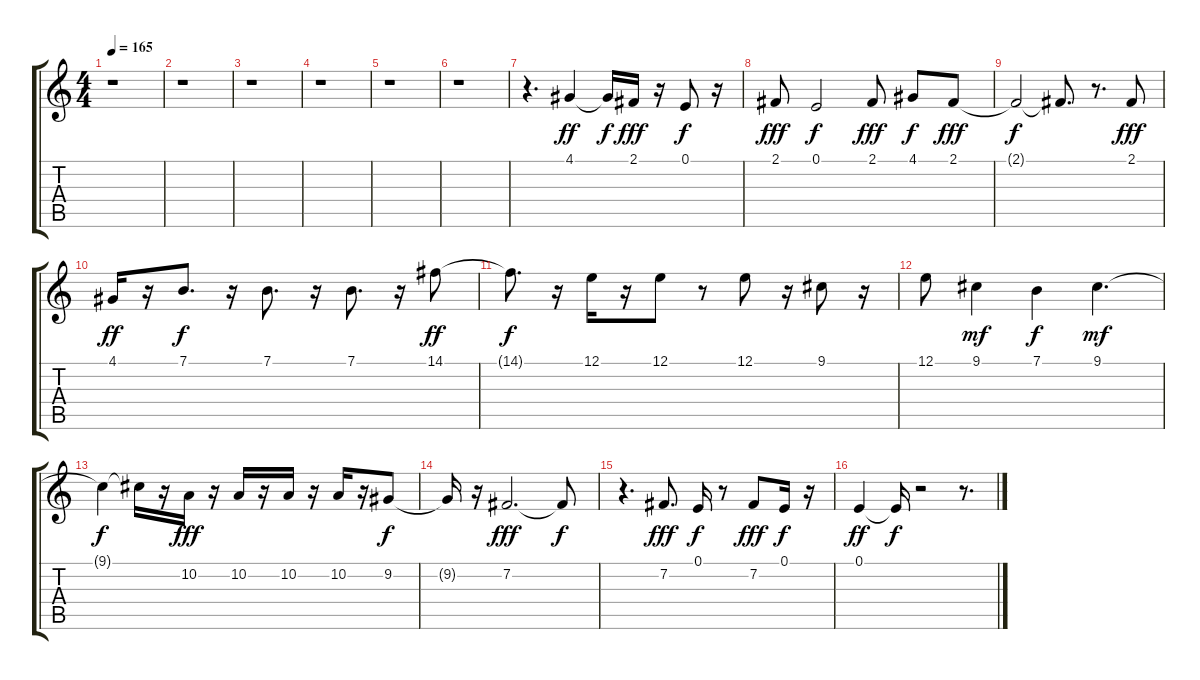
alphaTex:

\track "" {instrument lead3calliope}
\staff {score tabs}
\tuning (E4 B3 G3 D3 A2 E2) {hide}
\ts (4 4)
\tempo 165
\clef g2
\ks c
r.1{dy ff} |
r.1 |
r.1 |
r.1 |
r.1 |
r.1 |
r.4{d} 4.1.4 4.1{t}.16{dy f} 2.1.16{dy fff} r.16 0.1.8{dy f} r.16 |
2.1.8{dy fff} 0.1.2{dy f} 2.1.8{dy fff} 4.1.8{dy f} 2.1.8{dy fff} |
2.1{t}.2{dy f} 2.1{t}.8{d} r.8{d} 2.1.8{dy fff} |
4.1.16{dy ff} r.16 7.1.8{d dy f} r.16 7.1.8{d} r.16 7.1.8{d} r.16 14.1.8{dy ff} |
14.1{t}.8{d dy f} r.16 12.1.16 r.16 12.1.8 r.8 12.1.8 r.16 9.1.8 r.16 |
12.1.8 9.1.4{dy mf} 7.1.4{dy f} 9.1.4{d dy mf} |
9.1{t}.4{dy f} 9.1{t}.16 r.16 10.2.16{dy fff} r.16 10.2.16 r.16 10.2.16 r.16 10.2.16 r.16 9.2.8{dy f} |
9.2{t}.16 r.16 7.2.2{d dy fff} 7.2{t}.8{dy f} |
r.4{d} 7.2.8{d dy fff} 0.1.16{dy f} r.8 7.2.8{dy fff} 0.1.16{dy f} r.16 |
0.1.4{dy ff} 0.1{t}.16{dy f} r.2 r.8{d}
